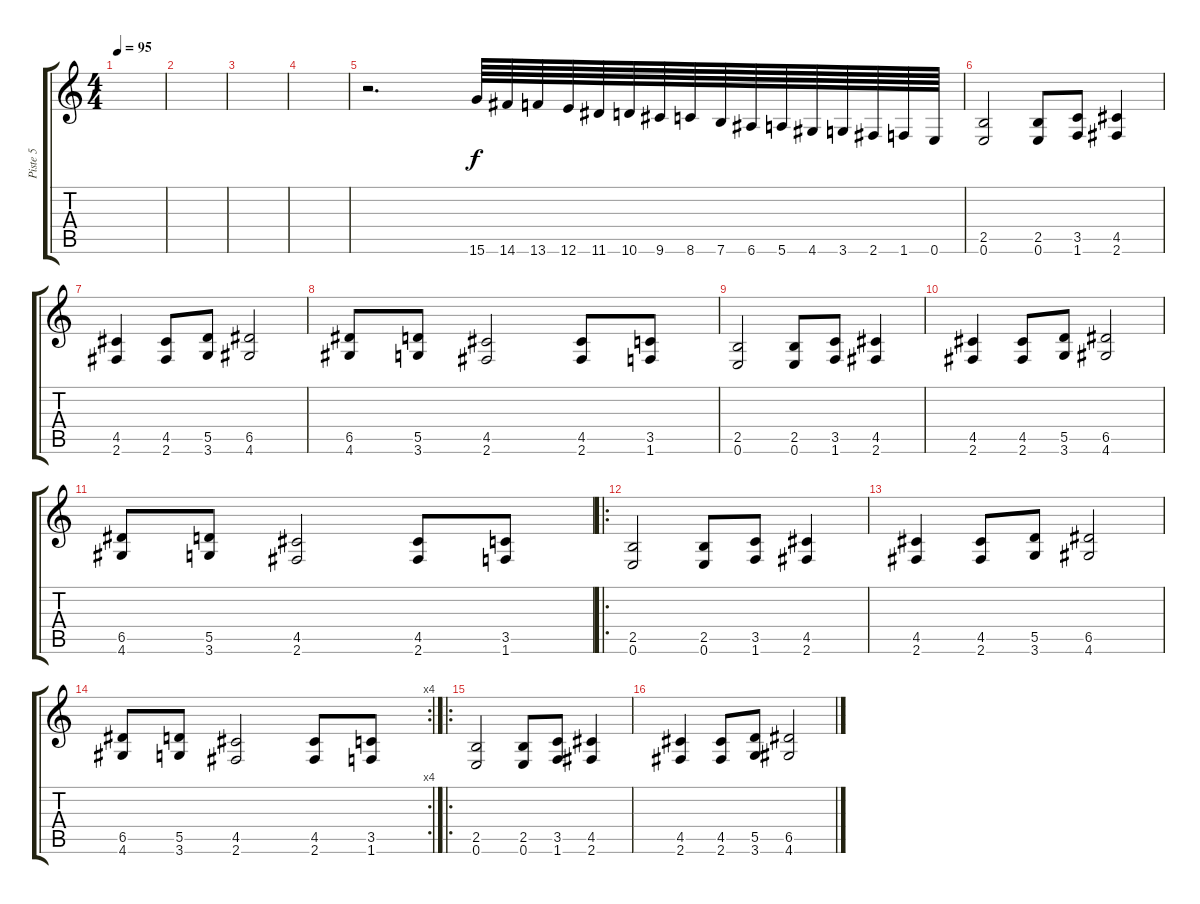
\track ("Piste 5" "Piste 5") {instrument overdrivenguitar}
\staff {score tabs}
\tuning (E4 B3 G3 D3 A2 E2) {hide}
\ts (4 4)
\tempo 95
\clef g2
\ks c
|
|
|
|
r.2{d} 15.6.64 14.6.64 13.6.64 12.6.64 11.6.64 10.6.64 9.6.64 8.6.64 7.6.64 6.6.64 5.6.64 4.6.64 3.6.64 2.6.64 1.6.64 0.6.64 |
(2.5 0.6).2 (2.5 0.6).8 (3.5 1.6).8 (4.5 2.6).4 |
(4.5 2.6).4 (4.5 2.6).8 (5.5 3.6).8 (6.5 4.6).2 |
(6.5 4.6).8 (5.5 3.6).8 (4.5 2.6).2 (4.5 2.6).8 (3.5 1.6).8 |
(2.5 0.6).2 (2.5 0.6).8 (3.5 1.6).8 (4.5 2.6).4 |
(4.5 2.6).4 (4.5 2.6).8 (5.5 3.6).8 (6.5 4.6).2 |
(6.5 4.6).8 (5.5 3.6).8 (4.5 2.6).2 (4.5 2.6).8 (3.5 1.6).8 |
\ro
(2.5 0.6).2 (2.5 0.6).8 (3.5 1.6).8 (4.5 2.6).4 |
(4.5 2.6).4 (4.5 2.6).8 (5.5 3.6).8 (6.5 4.6).2 |
\rc 4
(6.5 4.6).8 (5.5 3.6).8 (4.5 2.6).2 (4.5 2.6).8 (3.5 1.6).8 |
\ro
(2.5 0.6).2 (2.5 0.6).8 (3.5 1.6).8 (4.5 2.6).4 |
(4.5 2.6).4 (4.5 2.6).8 (5.5 3.6).8 (6.5 4.6).2
